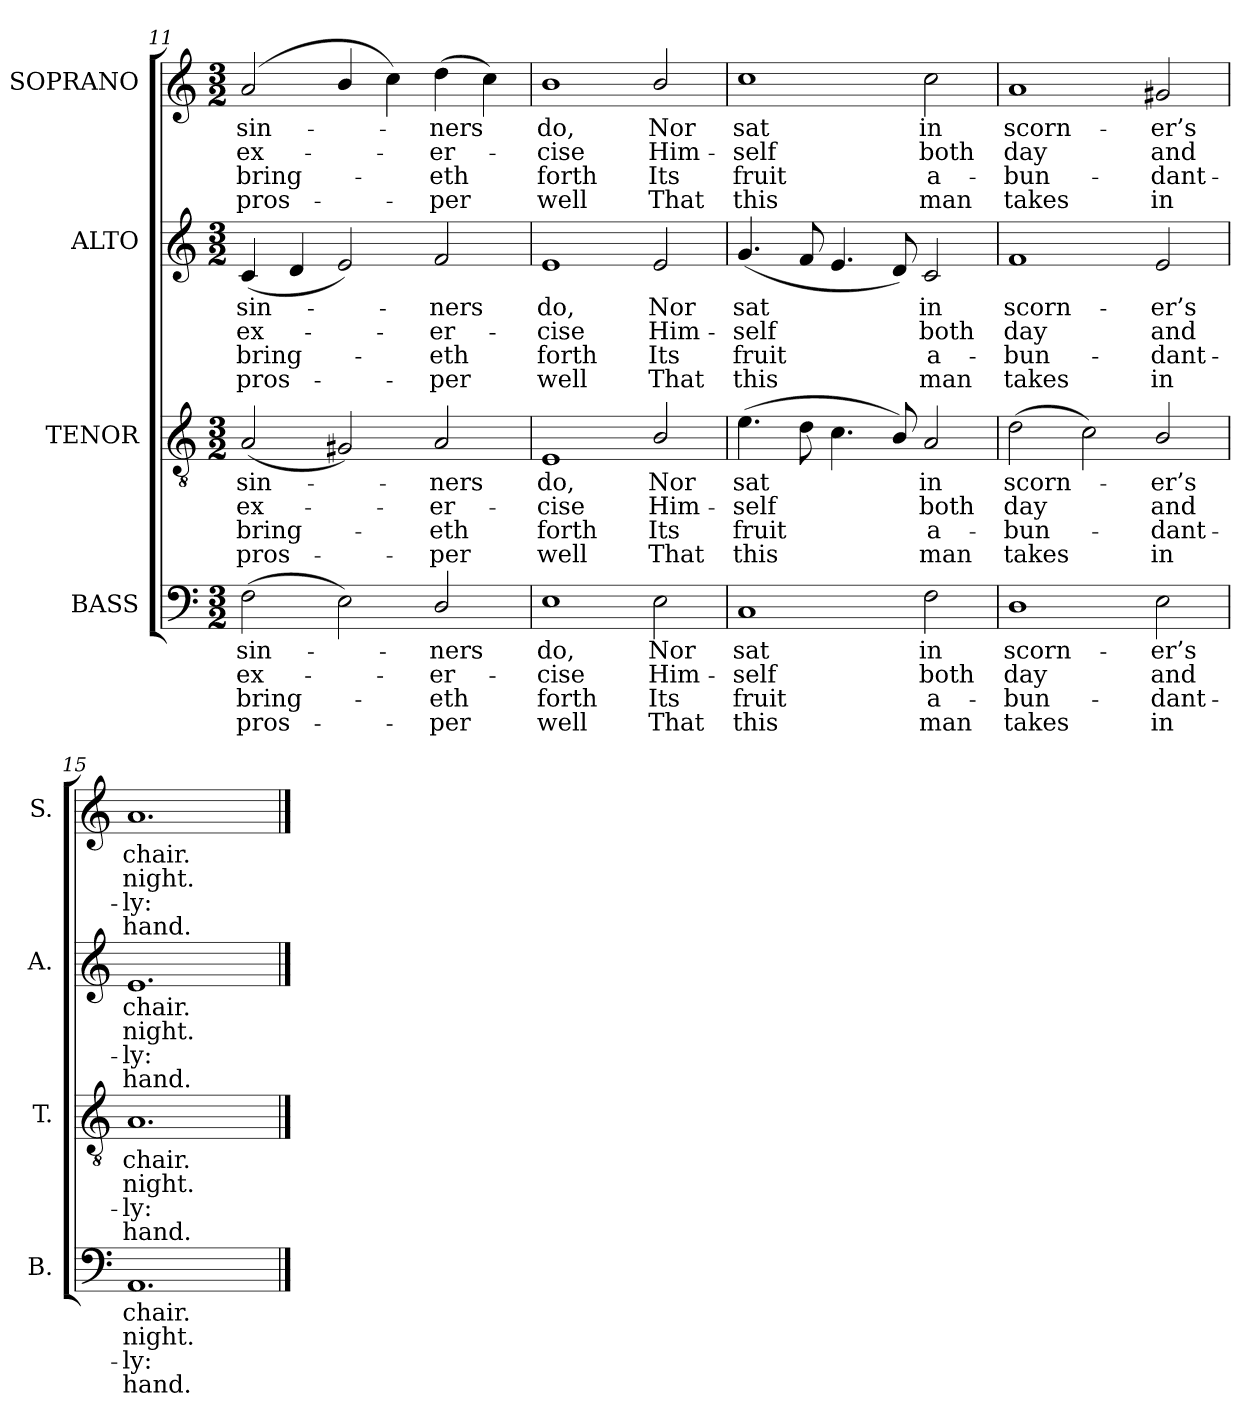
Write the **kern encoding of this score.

**kern	**text	**text	**text	**text	**kern	**text	**text	**text	**text	**kern	**text	**text	**text	**text	**kern	**text	**text	**text	**text
*part4	*part4	*part4	*part4	*part4	*part3	*part3	*part3	*part3	*part3	*part2	*part2	*part2	*part2	*part2	*part1	*part1	*part1	*part1	*part1
*staff4	*staff4	*staff4	*staff4	*staff4	*staff3	*staff3	*staff3	*staff3	*staff3	*staff2	*staff2	*staff2	*staff2	*staff2	*staff1	*staff1	*staff1	*staff1	*staff1
*I"BASS	*	*	*	*	*I"TENOR	*	*	*	*	*I"ALTO	*	*	*	*	*I"SOPRANO	*	*	*	*
*I'B.	*	*	*	*	*I'T.	*	*	*	*	*I'A.	*	*	*	*	*I'S.	*	*	*	*
*clefF4	*	*	*	*	*clefGv2	*	*	*	*	*clefG2	*	*	*	*	*clefG2	*	*	*	*
*	*	*	*	*	*ITrd7c12	*	*	*	*	*	*	*	*	*	*	*	*	*	*
*k[]	*	*	*	*	*k[]	*	*	*	*	*k[]	*	*	*	*	*k[]	*	*	*	*
*a:	*	*	*	*	*a:	*	*	*	*	*a:	*	*	*	*	*a:	*	*	*	*
*M3/2	*	*	*	*	*M3/2	*	*	*	*	*M3/2	*	*	*	*	*M3/2	*	*	*	*
=11	=11	=11	=11	=11	=11	=11	=11	=11	=11	=11	=11	=11	=11	=11	=11	=11	=11	=11	=11
!	!LO:LY:b:color=#000000	!LO:LY:b:color=#000000	!LO:LY:b:color=#000000	!LO:LY:b:color=#000000	!	!	!	!	!	!	!	!	!	!	!	!	!	!	!
!	!	!	!	!	!	!LO:LY:b:color=#000000	!LO:LY:b:color=#000000	!LO:LY:b:color=#000000	!LO:LY:b:color=#000000	!	!	!	!	!	!	!	!	!	!
!	!	!	!	!	!	!	!	!	!	!	!LO:LY:b:color=#000000	!LO:LY:b:color=#000000	!LO:LY:b:color=#000000	!LO:LY:b:color=#000000	!	!	!	!	!
!	!	!	!	!	!	!	!	!	!	!	!	!	!	!	!	!LO:LY:b:color=#000000	!LO:LY:b:color=#000000	!LO:LY:b:color=#000000	!LO:LY:b:color=#000000
(2Fi\	sin-	ex-	bring-	-pros-	(2AAi/	sin-	ex-	bring-	-pros-	(4ci/	sin-	ex-	bring-	-pros-	(2ai/	sin-	ex-	bring-	-pros-
.	.	.	.	.	.	.	.	.	.	4di/	.	.	.	.	.	.	.	.	.
2Ei\)	.	.	.	.	2GG#Xi/)	.	.	.	.	2ei/)	.	.	.	.	4bi/	.	.	.	.
.	.	.	.	.	.	.	.	.	.	.	.	.	.	.	4cci\)	.	.	.	.
!	!LO:LY:b:color=#000000	!LO:LY:b:color=#000000	!LO:LY:b:color=#000000	!LO:LY:b:color=#000000	!	!	!	!	!	!	!	!	!	!	!	!	!	!	!
!	!	!	!	!	!	!LO:LY:b:color=#000000	!LO:LY:b:color=#000000	!LO:LY:b:color=#000000	!LO:LY:b:color=#000000	!	!	!	!	!	!	!	!	!	!
!	!	!	!	!	!	!	!	!	!	!	!LO:LY:b:color=#000000	!LO:LY:b:color=#000000	!LO:LY:b:color=#000000	!LO:LY:b:color=#000000	!	!	!	!	!
!	!	!	!	!	!	!	!	!	!	!	!	!	!	!	!	!LO:LY:b:color=#000000	!LO:LY:b:color=#000000	!LO:LY:b:color=#000000	!LO:LY:b:color=#000000
2Di/	-ners	-er-	-eth	per	2AAi/	-ners	-er-	-eth	per	2fi/	-ners	-er-	-eth	per	(4ddi\	-ners	-er-	-eth	per
.	.	.	.	.	.	.	.	.	.	.	.	.	.	.	4cci\)	.	.	.	.
=12	=12	=12	=12	=12	=12	=12	=12	=12	=12	=12	=12	=12	=12	=12	=12	=12	=12	=12	=12
!	!LO:LY:b:color=#000000	!LO:LY:b:color=#000000	!LO:LY:b:color=#000000	!LO:LY:b:color=#000000	!	!	!	!	!	!	!	!	!	!	!	!	!	!	!
!	!	!	!	!	!	!LO:LY:b:color=#000000	!LO:LY:b:color=#000000	!LO:LY:b:color=#000000	!LO:LY:b:color=#000000	!	!	!	!	!	!	!	!	!	!
!	!	!	!	!	!	!	!	!	!	!	!LO:LY:b:color=#000000	!LO:LY:b:color=#000000	!LO:LY:b:color=#000000	!LO:LY:b:color=#000000	!	!	!	!	!
!	!	!	!	!	!	!	!	!	!	!	!	!	!	!	!	!LO:LY:b:color=#000000	!LO:LY:b:color=#000000	!LO:LY:b:color=#000000	!LO:LY:b:color=#000000
1Ei	do,	-cise	forth	well	1EEi	do,	-cise	forth	well	1ei	do,	-cise	forth	well	1bi	do,	-cise	forth	well
!	!LO:LY:b:color=#000000	!LO:LY:b:color=#000000	!LO:LY:b:color=#000000	!LO:LY:b:color=#000000	!	!	!	!	!	!	!	!	!	!	!	!	!	!	!
!	!	!	!	!	!	!LO:LY:b:color=#000000	!LO:LY:b:color=#000000	!LO:LY:b:color=#000000	!LO:LY:b:color=#000000	!	!	!	!	!	!	!	!	!	!
!	!	!	!	!	!	!	!	!	!	!	!LO:LY:b:color=#000000	!LO:LY:b:color=#000000	!LO:LY:b:color=#000000	!LO:LY:b:color=#000000	!	!	!	!	!
!	!	!	!	!	!	!	!	!	!	!	!	!	!	!	!	!LO:LY:b:color=#000000	!LO:LY:b:color=#000000	!LO:LY:b:color=#000000	!LO:LY:b:color=#000000
2Ei\	Nor	Him-	Its	That	2BBi/	Nor	Him-	Its	That	2ei/	Nor	Him-	Its	That	2bi/	Nor	Him-	Its	That
=13	=13	=13	=13	=13	=13	=13	=13	=13	=13	=13	=13	=13	=13	=13	=13	=13	=13	=13	=13
!	!LO:LY:b:color=#000000	!LO:LY:b:color=#000000	!LO:LY:b:color=#000000	!LO:LY:b:color=#000000	!	!	!	!	!	!	!	!	!	!	!	!	!	!	!
!	!	!	!	!	!	!LO:LY:b:color=#000000	!LO:LY:b:color=#000000	!LO:LY:b:color=#000000	!LO:LY:b:color=#000000	!	!	!	!	!	!	!	!	!	!
!	!	!	!	!	!	!	!	!	!	!	!LO:LY:b:color=#000000	!LO:LY:b:color=#000000	!LO:LY:b:color=#000000	!LO:LY:b:color=#000000	!	!	!	!	!
!	!	!	!	!	!	!	!	!	!	!	!	!	!	!	!	!LO:LY:b:color=#000000	!LO:LY:b:color=#000000	!LO:LY:b:color=#000000	!LO:LY:b:color=#000000
1Ci	sat	-self	fruit	this	(4.Ei\	sat	-self	fruit	this	(4.gi/	sat	-self	fruit	this	1cci	sat	-self	fruit	this
.	.	.	.	.	8Di\	.	.	.	.	8fi/	.	.	.	.	.	.	.	.	.
.	.	.	.	.	4.Ci\	.	.	.	.	4.ei/	.	.	.	.	.	.	.	.	.
.	.	.	.	.	8BBi/)	.	.	.	.	8di/)	.	.	.	.	.	.	.	.	.
!	!LO:LY:b:color=#000000	!LO:LY:b:color=#000000	!LO:LY:b:color=#000000	!LO:LY:b:color=#000000	!	!	!	!	!	!	!	!	!	!	!	!	!	!	!
!	!	!	!	!	!	!LO:LY:b:color=#000000	!LO:LY:b:color=#000000	!LO:LY:b:color=#000000	!LO:LY:b:color=#000000	!	!	!	!	!	!	!	!	!	!
!	!	!	!	!	!	!	!	!	!	!	!LO:LY:b:color=#000000	!LO:LY:b:color=#000000	!LO:LY:b:color=#000000	!LO:LY:b:color=#000000	!	!	!	!	!
!	!	!	!	!	!	!	!	!	!	!	!	!	!	!	!	!LO:LY:b:color=#000000	!LO:LY:b:color=#000000	!LO:LY:b:color=#000000	!LO:LY:b:color=#000000
2Fi\	in	both	a-	-man	2AAi/	in	both	a-	-man	2ci/	in	both	a-	-man	2cci\	in	both	a-	-man
=14	=14	=14	=14	=14	=14	=14	=14	=14	=14	=14	=14	=14	=14	=14	=14	=14	=14	=14	=14
!	!LO:LY:b:color=#000000	!LO:LY:b:color=#000000	!LO:LY:b:color=#000000	!LO:LY:b:color=#000000	!	!	!	!	!	!	!	!	!	!	!	!	!	!	!
!	!	!	!	!	!	!LO:LY:b:color=#000000	!LO:LY:b:color=#000000	!LO:LY:b:color=#000000	!LO:LY:b:color=#000000	!	!	!	!	!	!	!	!	!	!
!	!	!	!	!	!	!	!	!	!	!	!LO:LY:b:color=#000000	!LO:LY:b:color=#000000	!LO:LY:b:color=#000000	!LO:LY:b:color=#000000	!	!	!	!	!
!	!	!	!	!	!	!	!	!	!	!	!	!	!	!	!	!LO:LY:b:color=#000000	!LO:LY:b:color=#000000	!LO:LY:b:color=#000000	!LO:LY:b:color=#000000
1Di	scorn-	day	bun-	-takes	(2Di\	scorn-	day	bun-	-takes	1fi	scorn-	day	bun-	-takes	1ai	scorn-	day	bun-	-takes
.	.	.	.	.	2Ci\)	.	.	.	.	.	.	.	.	.	.	.	.	.	.
!	!LO:LY:b:color=#000000	!LO:LY:b:color=#000000	!LO:LY:b:color=#000000	!LO:LY:b:color=#000000	!	!	!	!	!	!	!	!	!	!	!	!	!	!	!
!	!	!	!	!	!	!LO:LY:b:color=#000000	!LO:LY:b:color=#000000	!LO:LY:b:color=#000000	!LO:LY:b:color=#000000	!	!	!	!	!	!	!	!	!	!
!	!	!	!	!	!	!	!	!	!	!	!LO:LY:b:color=#000000	!LO:LY:b:color=#000000	!LO:LY:b:color=#000000	!LO:LY:b:color=#000000	!	!	!	!	!
!	!	!	!	!	!	!	!	!	!	!	!	!	!	!	!	!LO:LY:b:color=#000000	!LO:LY:b:color=#000000	!LO:LY:b:color=#000000	!LO:LY:b:color=#000000
2Ei\	-er’s	and	dant-	-in	2BBi/	-er’s	and	dant-	-in	2ei/	-er’s	and	dant-	-in	2g#Xi/	-er’s	and	dant-	-in
=15	=15	=15	=15	=15	=15	=15	=15	=15	=15	=15	=15	=15	=15	=15	=15	=15	=15	=15	=15
!	!LO:LY:b:color=#000000	!LO:LY:b:color=#000000	!LO:LY:b:color=#000000	!LO:LY:b:color=#000000	!	!	!	!	!	!	!	!	!	!	!	!	!	!	!
!	!	!	!	!	!	!LO:LY:b:color=#000000	!LO:LY:b:color=#000000	!LO:LY:b:color=#000000	!LO:LY:b:color=#000000	!	!	!	!	!	!	!	!	!	!
!	!	!	!	!	!	!	!	!	!	!	!LO:LY:b:color=#000000	!LO:LY:b:color=#000000	!LO:LY:b:color=#000000	!LO:LY:b:color=#000000	!	!	!	!	!
!	!	!	!	!	!	!	!	!	!	!	!	!	!	!	!	!LO:LY:b:color=#000000	!LO:LY:b:color=#000000	!LO:LY:b:color=#000000	!LO:LY:b:color=#000000
1.AAi	chair.	night.	ly:	hand.	1.AAi	chair.	night.	ly:	hand.	1.ei	chair.	night.	ly:	hand.	1.ai	chair.	night.	ly:	hand.
==	==	==	==	==	==	==	==	==	==	==	==	==	==	==	==	==	==	==	==
*-	*-	*-	*-	*-	*-	*-	*-	*-	*-	*-	*-	*-	*-	*-	*-	*-	*-	*-	*-
